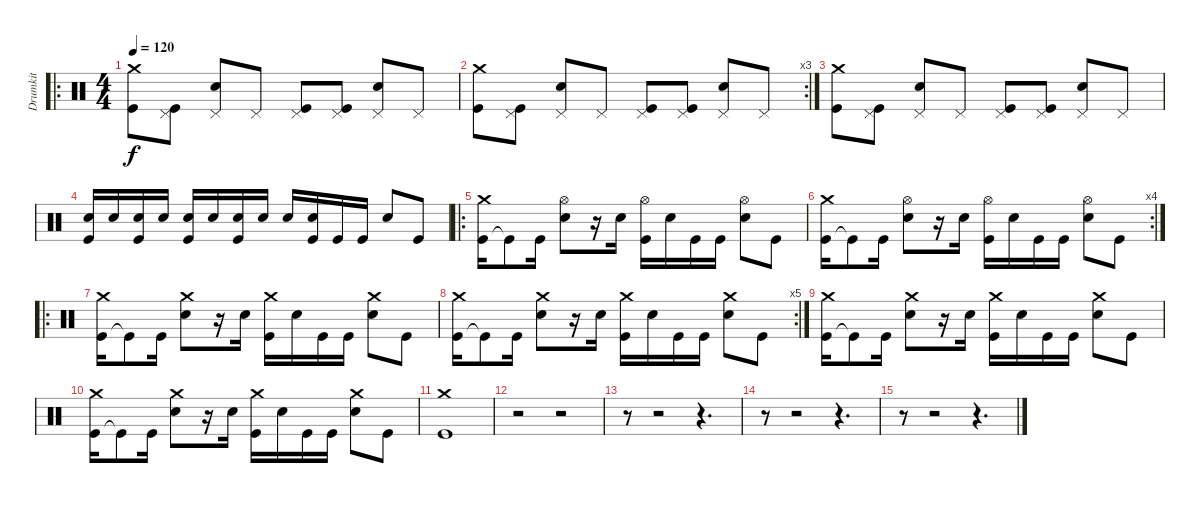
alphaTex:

\track ("Drumkit" "Drumkit") {instrument percussion}
\staff {score}
\articulation defaults
\ro
\ts (4 4)
\tempo 120
\clef neutral
\ks c
("Kick (hit)" "Crash medium (hit)").8{dy f} ("Kick (hit)" "Pedal Hi-Hat (hit)").8 ("Snare (hit) 2" "Pedal Hi-Hat (hit)").8 "Pedal Hi-Hat (hit)".8 ("Kick (hit)" "Pedal Hi-Hat (hit)").8 ("Kick (hit)" "Pedal Hi-Hat (hit)").8 ("Snare (hit) 2" "Pedal Hi-Hat (hit)").8 "Pedal Hi-Hat (hit)".8 |
\rc 3
("Kick (hit)" "Crash medium (hit)").8 ("Kick (hit)" "Pedal Hi-Hat (hit)").8 ("Snare (hit) 2" "Pedal Hi-Hat (hit)").8 "Pedal Hi-Hat (hit)".8 ("Kick (hit)" "Pedal Hi-Hat (hit)").8 ("Kick (hit)" "Pedal Hi-Hat (hit)").8 ("Snare (hit) 2" "Pedal Hi-Hat (hit)").8 "Pedal Hi-Hat (hit)".8 |
("Kick (hit)" "Crash medium (hit)").8 ("Kick (hit)" "Pedal Hi-Hat (hit)").8 ("Snare (hit) 2" "Pedal Hi-Hat (hit)").8 "Pedal Hi-Hat (hit)".8 ("Kick (hit)" "Pedal Hi-Hat (hit)").8 ("Kick (hit)" "Pedal Hi-Hat (hit)").8 ("Snare (hit) 2" "Pedal Hi-Hat (hit)").8 "Pedal Hi-Hat (hit)".8 |
("Snare (hit) 2" "Kick (hit)").16 "Snare (hit) 2".16 ("Snare (hit) 2" "Kick (hit)").16 "Snare (hit) 2".16 ("Snare (hit) 2" "Kick (hit)").16 "Snare (hit) 2".16 ("Snare (hit) 2" "Kick (hit)").16 "Snare (hit) 2".16 "Snare (hit) 2".16 ("Snare (hit) 2" "Kick (hit)").16 "Kick (hit)".16 "Kick (hit)".16 "Snare (hit) 2".8 "Kick (hit)".8 |
\ro
("Kick (hit)" "Crash medium (hit)").16 "Kick (hit)"{t}.8 "Kick (hit)".16 ("Snare (hit) 2" "Hi-Hat (open)").8 r.16 "Snare (hit) 2".16 ("Kick (hit)" "Hi-Hat (open)").16 "Snare (hit) 2".16 "Kick (hit)".16 "Kick (hit)".16 ("Snare (hit) 2" "Hi-Hat (open)").8 "Kick (hit)".8 |
\rc 4
("Kick (hit)" "Crash medium (hit)").16 "Kick (hit)"{t}.8 "Kick (hit)".16 ("Snare (hit) 2" "Hi-Hat (open)").8 r.16 "Snare (hit) 2".16 ("Kick (hit)" "Hi-Hat (open)").16 "Snare (hit) 2".16 "Kick (hit)".16 "Kick (hit)".16 ("Snare (hit) 2" "Hi-Hat (open)").8 "Kick (hit)".8 |
\ro
("Kick (hit)" "Crash medium (hit)").16 "Kick (hit)"{t}.8 "Kick (hit)".16 ("Snare (hit) 2" "Crash medium (hit)").8 r.16 "Snare (hit) 2".16 ("Kick (hit)" "Crash medium (hit)").16 "Snare (hit) 2".16 "Kick (hit)".16 "Kick (hit)".16 ("Snare (hit) 2" "Crash medium (hit)").8 "Kick (hit)".8 |
\rc 5
("Kick (hit)" "Crash medium (hit)").16 "Kick (hit)"{t}.8 "Kick (hit)".16 ("Snare (hit) 2" "Crash medium (hit)").8 r.16 "Snare (hit) 2".16 ("Kick (hit)" "Crash medium (hit)").16 "Snare (hit) 2".16 "Kick (hit)".16 "Kick (hit)".16 ("Snare (hit) 2" "Crash medium (hit)").8 "Kick (hit)".8 |
("Kick (hit)" "Crash medium (hit)").16 "Kick (hit)"{t}.8 "Kick (hit)".16 ("Snare (hit) 2" "Crash medium (hit)").8 r.16 "Snare (hit) 2".16 ("Kick (hit)" "Crash medium (hit)").16 "Snare (hit) 2".16 "Kick (hit)".16 "Kick (hit)".16 ("Snare (hit) 2" "Crash medium (hit)").8 "Kick (hit)".8 |
("Kick (hit)" "Crash medium (hit)").16 "Kick (hit)"{t}.8 "Kick (hit)".16 ("Snare (hit) 2" "Crash medium (hit)").8 r.16 "Snare (hit) 2".16 ("Kick (hit)" "Crash medium (hit)").16 "Snare (hit) 2".16 "Kick (hit)".16 "Kick (hit)".16 ("Snare (hit) 2" "Crash medium (hit)").8 "Kick (hit)".8 |
("Kick (hit)" "Crash medium (hit)").1 |
r.2 r.2 |
r.8 r.2 r.4{d} |
r.8 r.2 r.4{d} |
r.8 r.2 r.4{d}
